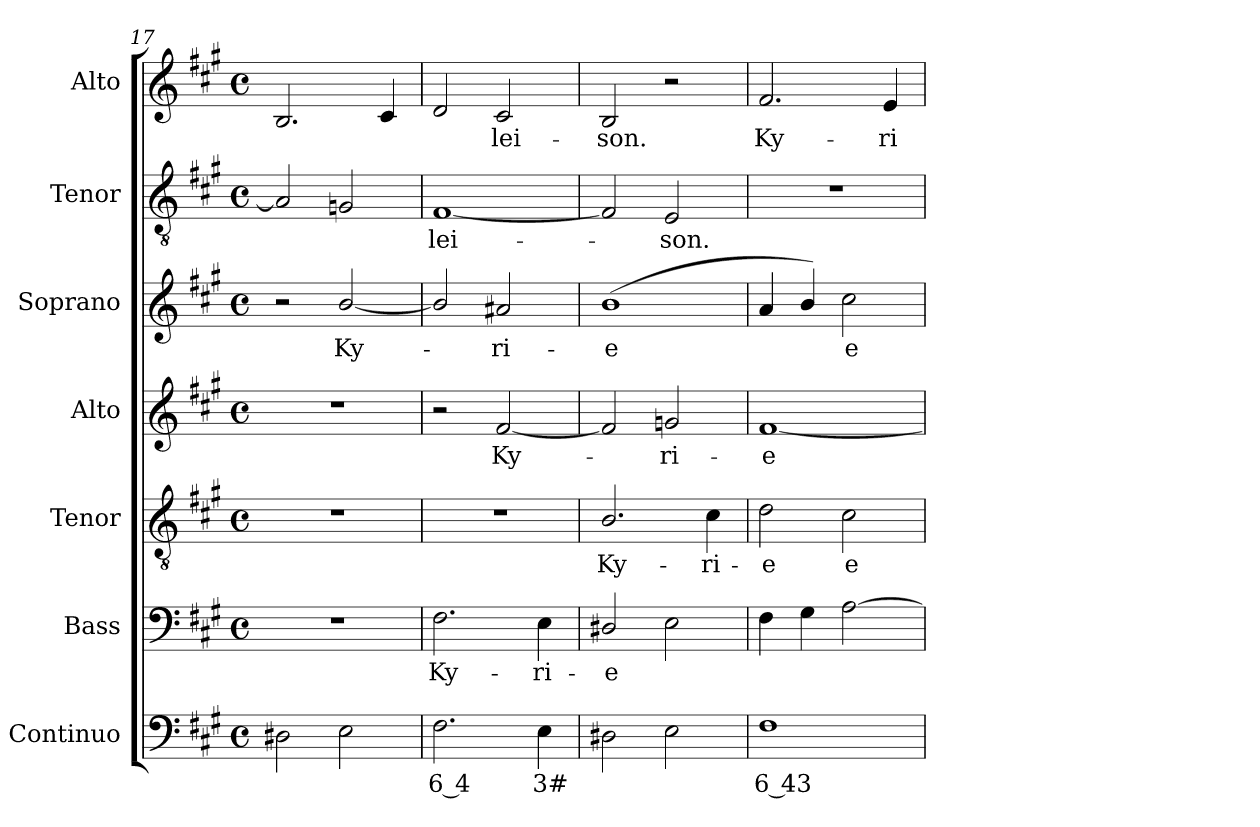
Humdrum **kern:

**kern	**text	**kern	**text	**kern	**text	**kern	**text	**kern	**text	**kern	**text	**kern	**text
*part7	*part7	*part6	*part6	*part5	*part5	*part4	*part4	*part3	*part3	*part2	*part2	*part1	*part1
*staff7	*staff7	*staff6	*staff6	*staff5	*staff5	*staff4	*staff4	*staff3	*staff3	*staff2	*staff2	*staff1	*staff1
*I"Continuo	*	*I"Bass	*	*I"Tenor	*	*I"Alto	*	*I"Soprano	*	*I"Tenor	*	*I"Alto	*
*I'Cont.	*	*I'B.	*	*I'T.	*	*I'A.	*	*I'S.	*	*I'T.	*	*I'A.	*
*clefF4	*	*clefF4	*	*clefGv2	*	*clefG2	*	*clefG2	*	*clefGv2	*	*clefG2	*
*	*	*	*	*ITrd7c12	*	*	*	*	*	*ITrd7c12	*	*	*
*k[f#c#g#]	*	*k[f#c#g#]	*	*k[f#c#g#]	*	*k[f#c#g#]	*	*k[f#c#g#]	*	*k[f#c#g#]	*	*k[f#c#g#]	*
*A:	*	*A:	*	*A:	*	*A:	*	*A:	*	*A:	*	*A:	*
*M4/4	*	*M4/4	*	*M4/4	*	*M4/4	*	*M4/4	*	*M4/4	*	*M4/4	*
*met(c)	*	*met(c)	*	*met(c)	*	*met(c)	*	*met(c)	*	*met(c)	*	*met(c)	*
=17	=17	=17	=17	=17	=17	=17	=17	=17	=17	=17	=17	=17	=17
2D#Xi\	.	1r	.	1r	.	1r	.	2r	.	2AAi/]	.	2.Bi/	.
!	!	!	!	!	!	!	!	!	!LO:LY:b:color=#000000	!	!	!	!
2Ei\	.	.	.	.	.	.	.	[2bi/	Ky-	2GGni/	.	.	.
.	.	.	.	.	.	.	.	.	.	.	.	4c#i/	.
=18	=18	=18	=18	=18	=18	=18	=18	=18	=18	=18	=18	=18	=18
!	!LO:LY:b:color=#000000	!	!	!	!	!	!	!	!	!	!	!	!
!	!	!	!LO:LY:b:color=#000000	!	!	!	!	!	!	!	!	!	!
!	!	!	!	!	!	!	!	!	!	!	!LO:LY:b:color=#000000	!	!
2.F#i\	6 4	2.F#i\	Ky-	1r	.	2r	.	2bi/]	.	[1FF#i	-lei-	2di/	.
!	!	!	!	!	!	!	!LO:LY:b:color=#000000	!	!	!	!	!	!
!	!	!	!	!	!	!	!	!	!LO:LY:b:color=#000000	!	!	!	!
!	!	!	!	!	!	!	!	!	!	!	!	!	!LO:LY:b:color=#000000
.	.	.	.	.	.	[2f#i/	Ky-	2a#Xi/	-ri-	.	.	2c#i/	-lei-
!	!LO:LY:b:color=#000000	!	!	!	!	!	!	!	!	!	!	!	!
!	!	!	!LO:LY:b:color=#000000	!	!	!	!	!	!	!	!	!	!
4Ei\	3#	4Ei\	-ri-	.	.	.	.	.	.	.	.	.	.
=19	=19	=19	=19	=19	=19	=19	=19	=19	=19	=19	=19	=19	=19
!	!	!	!LO:LY:b:color=#000000	!	!	!	!	!	!	!	!	!	!
!	!	!	!	!	!LO:LY:b:color=#000000	!	!	!	!	!	!	!	!
!	!	!	!	!	!	!	!	!	!LO:LY:b:color=#000000	!	!	!	!
!	!	!	!	!	!	!	!	!	!	!	!	!	!LO:LY:b:color=#000000
2D#Xi\	.	2D#Xi/	-e	2.BBi/	Ky-	2f#i/]	.	(1bi	-e	2FF#i/]	.	2Bi/	-son.
!	!	!	!	!	!	!	!LO:LY:b:color=#000000	!	!	!	!	!	!
!	!	!	!	!	!	!	!	!	!	!	!LO:LY:b:color=#000000	!	!
2Ei\	.	2Ei\	.	.	.	2gni/	-ri-	.	.	2EEi/	-son.	2r	.
!	!	!	!	!	!LO:LY:b:color=#000000	!	!	!	!	!	!	!	!
.	.	.	.	4C#i\	-ri-	.	.	.	.	.	.	.	.
=20	=20	=20	=20	=20	=20	=20	=20	=20	=20	=20	=20	=20	=20
!	!LO:LY:b:color=#000000	!	!	!	!	!	!	!	!	!	!	!	!
!	!	!	!	!	!LO:LY:b:color=#000000	!	!	!	!	!	!	!	!
!	!	!	!	!	!	!	!LO:LY:b:color=#000000	!	!	!	!	!	!
!	!	!	!	!	!	!	!	!	!	!	!	!	!LO:LY:b:color=#000000
1F#i	6 43	4F#i\	.	2Di\	-e	[1f#i	-e	4ai/	.	1r	.	2.f#i/	Ky-
.	.	4G#i\	.	.	.	.	.	4bi/)	.	.	.	.	.
!	!	!	!	!	!LO:LY:b:color=#000000	!	!	!	!	!	!	!	!
!	!	!	!	!	!	!	!	!	!LO:LY:b:color=#000000	!	!	!	!
.	.	[2Ai\	.	2C#i\	e-	.	.	2cc#i\	e-	.	.	.	.
!	!	!	!	!	!	!	!	!	!	!	!	!	!LO:LY:b:color=#000000
.	.	.	.	.	.	.	.	.	.	.	.	4ei/	-ri-
=	=	=	=	=	=	=	=	=	=	=	=	=	=
*-	*-	*-	*-	*-	*-	*-	*-	*-	*-	*-	*-	*-	*-
